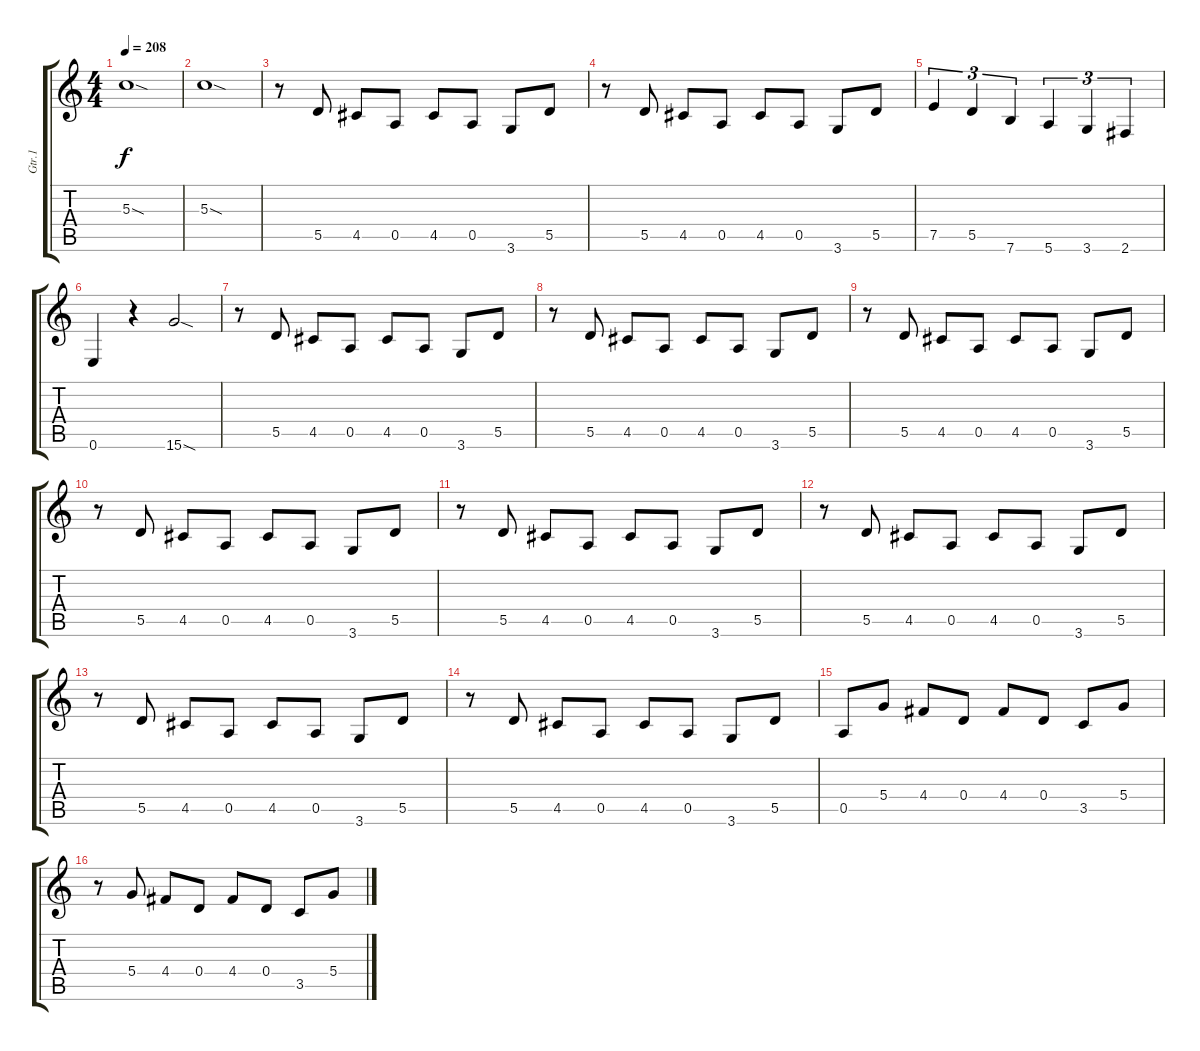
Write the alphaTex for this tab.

\track ("Gtr.1" "Gtr.1") {instrument overdrivenguitar}
\staff {score tabs}
\tuning (E4 B3 G3 D3 A2 E2) {hide}
\ts (4 4)
\tempo 208
\clef g2
\ks c
5.3{sod}.1{dy f} |
5.3{sod}.1 |
r.8 5.5.8 4.5.8 0.5.8 4.5.8 0.5.8 3.6.8 5.5.8 |
r.8 5.5.8 4.5.8 0.5.8 4.5.8 0.5.8 3.6.8 5.5.8 |
7.5.4{tu (3 2)} 5.5.4{tu (3 2)} 7.6.4{tu (3 2)} 5.6.4{tu (3 2)} 3.6.4{tu (3 2)} 2.6.4{tu (3 2)} |
0.6.4 r.4 15.6{sod}.2 |
r.8 5.5.8 4.5.8 0.5.8 4.5.8 0.5.8 3.6.8 5.5.8 |
r.8 5.5.8 4.5.8 0.5.8 4.5.8 0.5.8 3.6.8 5.5.8 |
r.8 5.5.8 4.5.8 0.5.8 4.5.8 0.5.8 3.6.8 5.5.8 |
r.8 5.5.8 4.5.8 0.5.8 4.5.8 0.5.8 3.6.8 5.5.8 |
r.8 5.5.8 4.5.8 0.5.8 4.5.8 0.5.8 3.6.8 5.5.8 |
r.8 5.5.8 4.5.8 0.5.8 4.5.8 0.5.8 3.6.8 5.5.8 |
r.8 5.5.8 4.5.8 0.5.8 4.5.8 0.5.8 3.6.8 5.5.8 |
r.8 5.5.8 4.5.8 0.5.8 4.5.8 0.5.8 3.6.8 5.5.8 |
0.5.8 5.4.8 4.4.8 0.4.8 4.4.8 0.4.8 3.5.8 5.4.8 |
r.8 5.4.8 4.4.8 0.4.8 4.4.8 0.4.8 3.5.8 5.4.8
